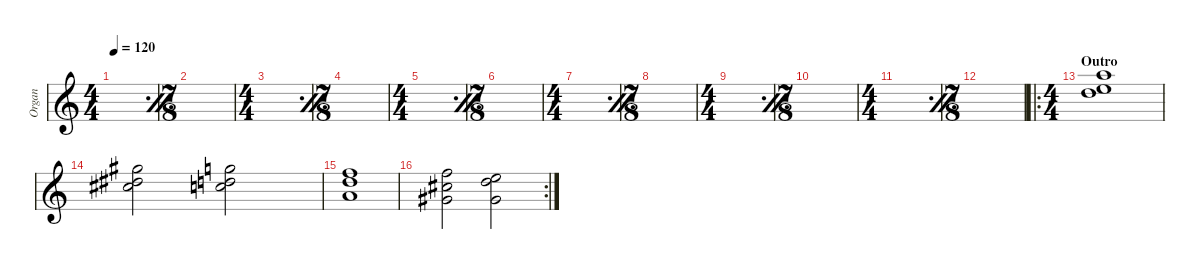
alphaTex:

\defaultSystemsLayout 2
\hideDynamics
\bracketExtendMode nobrackets
\otherSystemsTrackNameOrientation horizontal
\track ("Organ" "Organ") {instrument drawbarorgan}
\staff {score}
\tuning (E4 B3 G3 D3 A2 E2)
\ts (4 4)
\scale
1.0306
\tempo 120
\accidentals auto
\clef g2
\ottava regular
\simile firstofdouble
\ks c
|
\ts (7 8)
\beaming (8 3 2 2)
\scale
0.969404
\simile secondofdouble
|
\ts (4 4)
\beaming (8 2 2 2 2)
\scale
1.0306
\simile firstofdouble
|
\ts (7 8)
\beaming (8 3 2 2)
\scale
0.969404
\simile secondofdouble
|
\ts (4 4)
\beaming (8 2 2 2 2)
\scale
1.0306
\simile firstofdouble
|
\ts (7 8)
\beaming (8 3 2 2)
\scale
0.969404
\simile secondofdouble
|
\ts (4 4)
\beaming (8 2 2 2 2)
\scale
1.0306
\simile firstofdouble
|
\ts (7 8)
\beaming (8 3 2 2)
\scale
0.969404
\simile secondofdouble
|
\ts (4 4)
\beaming (8 2 2 2 2)
\scale
1.0306
\simile firstofdouble
\scale
1.10661 |
\ts (7 8)
\beaming (8 3 2 2)
\scale
0.969404
\simile secondofdouble
\scale
0.966859 |
\ts (4 4)
\beaming (8 2 2 2 2)
\scale
1.0306
\simile firstofdouble
\scale
0.950278 |
\ts (7 8)
\beaming (8 3 2 2)
\scale
0.969404
\simile secondofdouble
\scale
0.976253 |
\ro
\ts (4 4)
\beaming (8 2 2 2 2)
\section ("" "Outro")
\scale
1.07608
\simile none
(17.2 19.3 17.1).1{dy mf} |
\scale
0.923917 (16.2{acc #} 18.3{acc #} 16.1{acc #}).2 (15.2 17.3 15.1).2 |
\scale
1.25688 (14.3 15.2 13.1).1 |
\rc 2
\scale
1.19751 (13.3{acc #} 14.2{acc #} 13.1).2 (13.3{acc #} 15.2 12.1).2
